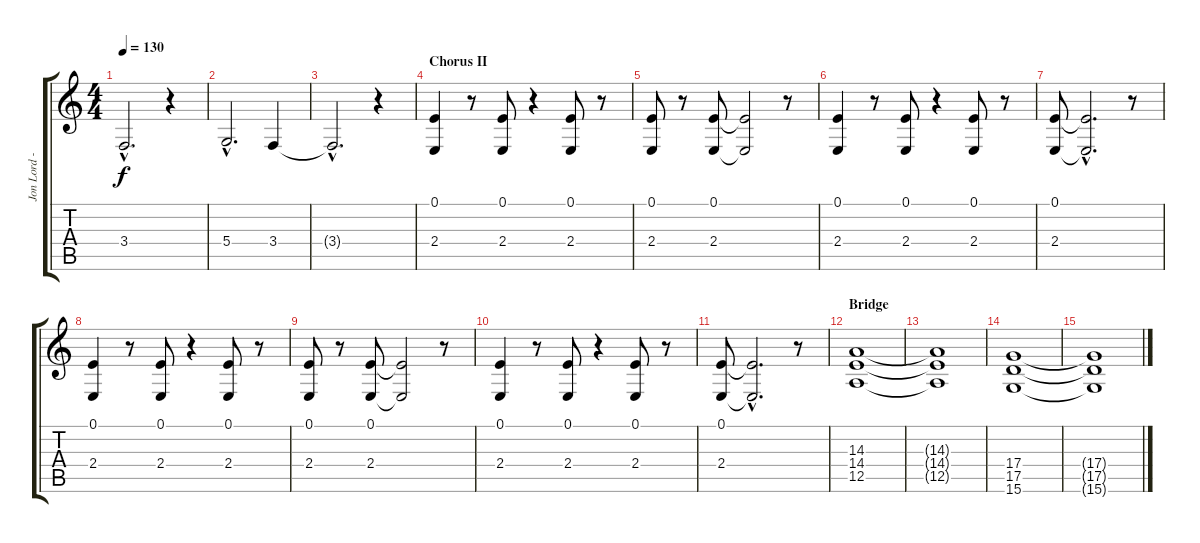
\track ("Jon Lord - Organ Bass" "Jon Lord -") {instrument rockorgan}
\staff {score tabs}
\tuning (E4 B3 G3 D3 A2 E2) {hide}
\ts (4 4)
\tempo 130
\clef g2
\ks c
3.4{hac t}.2{d dy f} r.4 |
5.4{hac}.2{d} 3.4.4 |
3.4{hac t}.2{d} r.4 |
\section ("" "Chorus II")
(0.1 2.4).4 r.8 (0.1 2.4).8 r.4 (0.1 2.4).8 r.8 |
(0.1 2.4).8 r.8 (0.1 2.4).8 (0.1{t} 2.4{t}).2 r.8 |
(0.1 2.4).4 r.8 (0.1 2.4).8 r.4 (0.1 2.4).8 r.8 |
(0.1 2.4).8 (0.1{hac t} 2.4{hac t}).2{d} r.8 |
(0.1 2.4).4 r.8 (0.1 2.4).8 r.4 (0.1 2.4).8 r.8 |
(0.1 2.4).8 r.8 (0.1 2.4).8 (0.1{t} 2.4{t}).2 r.8 |
(0.1 2.4).4 r.8 (0.1 2.4).8 r.4 (0.1 2.4).8 r.8 |
(0.1 2.4).8 (0.1{hac t} 2.4{hac t}).2{d} r.8 |
\section ("" "Bridge")
(14.3 14.4 12.5).1 |
(14.3{t} 14.4{t} 12.5{t}).1 |
(17.4 17.5 15.6).1{volume 0} |
(17.4{t} 17.5{t} 15.6{t}).1
